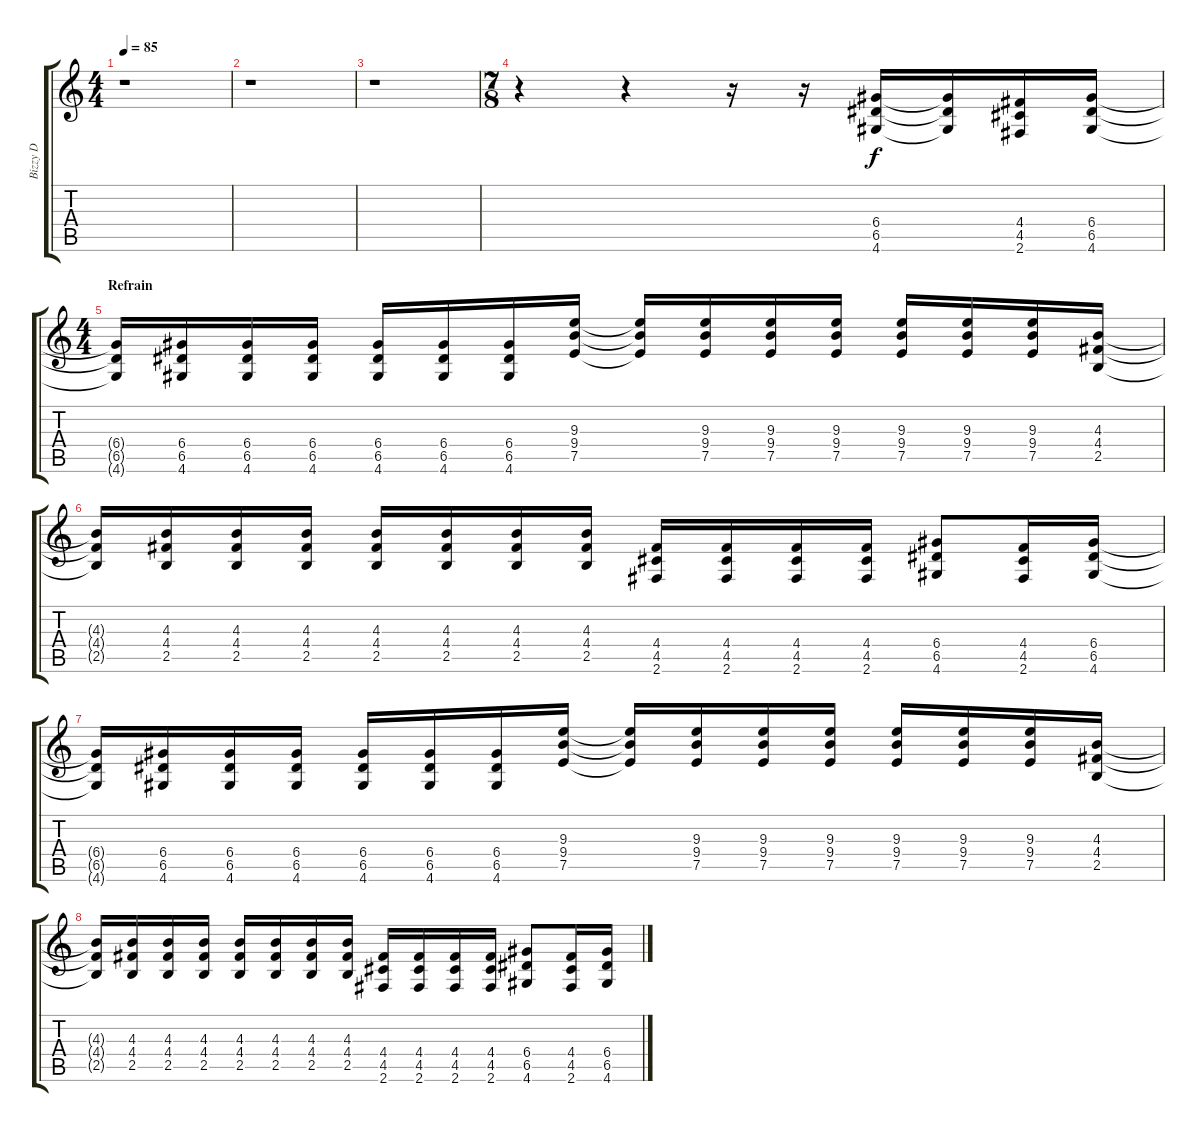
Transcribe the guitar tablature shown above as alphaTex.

\track ("Bizzy D" "Bizzy D") {instrument distortionguitar}
\staff {score tabs}
\tuning (E4 B3 G3 D3 A2 E2) {hide}
\ts (4 4)
\tempo 85
\clef g2
\ks c
r.1{dy f} |
r.1 |
r.1 |
\ts (7 8)
r.4 r.4 r.16 r.16 (6.4 6.5 4.6).16 (6.4{t} 6.5{t} 4.6{t}).16 (4.4 4.5 2.6).16 (6.4 6.5 4.6).16 |
\ts (4 4)
\section ("" "Refrain")
(6.4{t} 6.5{t} 4.6{t}).16 (6.4 6.5 4.6).16 (6.4 6.5 4.6).16 (6.4 6.5 4.6).16 (6.4 6.5 4.6).16 (6.4 6.5 4.6).16 (6.4 6.5 4.6).16 (9.3 9.4 7.5).16 (9.3{t} 9.4{t} 7.5{t}).16 (9.3 9.4 7.5).16 (9.3 9.4 7.5).16 (9.3 9.4 7.5).16 (9.3 9.4 7.5).16 (9.3 9.4 7.5).16 (9.3 9.4 7.5).16 (4.3 4.4 2.5).16 |
(4.3{t} 4.4{t} 2.5{t}).16 (4.3 4.4 2.5).16 (4.3 4.4 2.5).16 (4.3 4.4 2.5).16 (4.3 4.4 2.5).16 (4.3 4.4 2.5).16 (4.3 4.4 2.5).16 (4.3 4.4 2.5).16 (4.4 4.5 2.6).16 (4.4 4.5 2.6).16 (4.4 4.5 2.6).16 (4.4 4.5 2.6).16 (6.4 6.5 4.6).8 (4.4 4.5 2.6).16 (6.4 6.5 4.6).16 |
(6.4{t} 6.5{t} 4.6{t}).16 (6.4 6.5 4.6).16 (6.4 6.5 4.6).16 (6.4 6.5 4.6).16 (6.4 6.5 4.6).16 (6.4 6.5 4.6).16 (6.4 6.5 4.6).16 (9.3 9.4 7.5).16 (9.3{t} 9.4{t} 7.5{t}).16 (9.3 9.4 7.5).16 (9.3 9.4 7.5).16 (9.3 9.4 7.5).16 (9.3 9.4 7.5).16 (9.3 9.4 7.5).16 (9.3 9.4 7.5).16 (4.3 4.4 2.5).16 |
(4.3{t} 4.4{t} 2.5{t}).16 (4.3 4.4 2.5).16 (4.3 4.4 2.5).16 (4.3 4.4 2.5).16 (4.3 4.4 2.5).16 (4.3 4.4 2.5).16 (4.3 4.4 2.5).16 (4.3 4.4 2.5).16 (4.4 4.5 2.6).16 (4.4 4.5 2.6).16 (4.4 4.5 2.6).16 (4.4 4.5 2.6).16 (6.4 6.5 4.6).8 (4.4 4.5 2.6).16 (6.4 6.5 4.6).16
